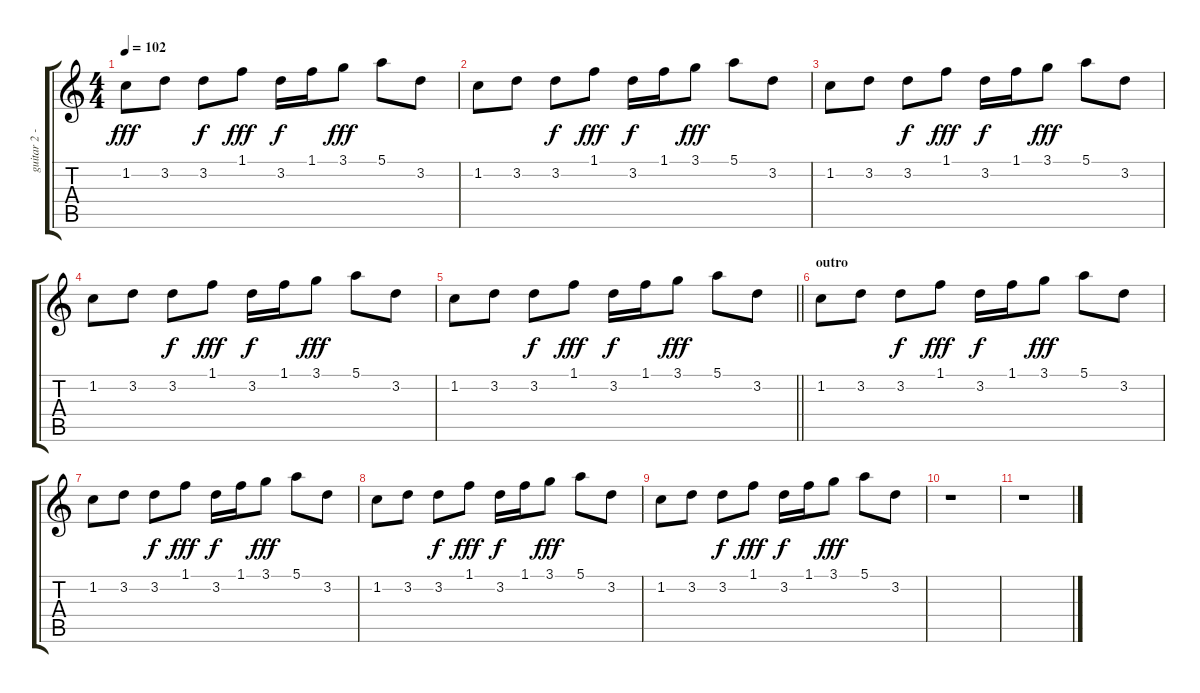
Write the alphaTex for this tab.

\track ("guitar 2 - effects" "guitar 2 -") {instrument distortionguitar}
\staff {score tabs}
\tuning (E4 B3 G3 D3 A2 E2) {hide}
\ts (4 4)
\tempo 102
\clef g2
\ks c
1.2.8{dy fff} 3.2.8 3.2.8{dy f} 1.1.8{dy fff} 3.2.16{dy f} 1.1.16 3.1.8{dy fff} 5.1.8 3.2.8 |
1.2.8 3.2.8 3.2.8{dy f} 1.1.8{dy fff} 3.2.16{dy f} 1.1.16 3.1.8{dy fff} 5.1.8 3.2.8 |
1.2.8 3.2.8 3.2.8{dy f} 1.1.8{dy fff} 3.2.16{dy f} 1.1.16 3.1.8{dy fff} 5.1.8 3.2.8 |
1.2.8 3.2.8 3.2.8{dy f} 1.1.8{dy fff} 3.2.16{dy f} 1.1.16 3.1.8{dy fff} 5.1.8 3.2.8 |
\barLineRight lightlight
1.2.8 3.2.8 3.2.8{dy f} 1.1.8{dy fff} 3.2.16{dy f} 1.1.16 3.1.8{dy fff} 5.1.8 3.2.8 |
\section ("" "outro")
1.2.8 3.2.8{volume 3} 3.2.8{dy f} 1.1.8{dy fff} 3.2.16{dy f} 1.1.16 3.1.8{dy fff} 5.1.8 3.2.8 |
1.2.8 3.2.8 3.2.8{dy f} 1.1.8{dy fff} 3.2.16{dy f} 1.1.16 3.1.8{dy fff} 5.1.8 3.2.8 |
1.2.8 3.2.8 3.2.8{dy f} 1.1.8{dy fff} 3.2.16{dy f} 1.1.16 3.1.8{dy fff} 5.1.8 3.2.8 |
1.2.8 3.2.8 3.2.8{dy f} 1.1.8{dy fff} 3.2.16{dy f} 1.1.16 3.1.8{dy fff} 5.1.8 3.2.8 |
r.1 |
r.1
